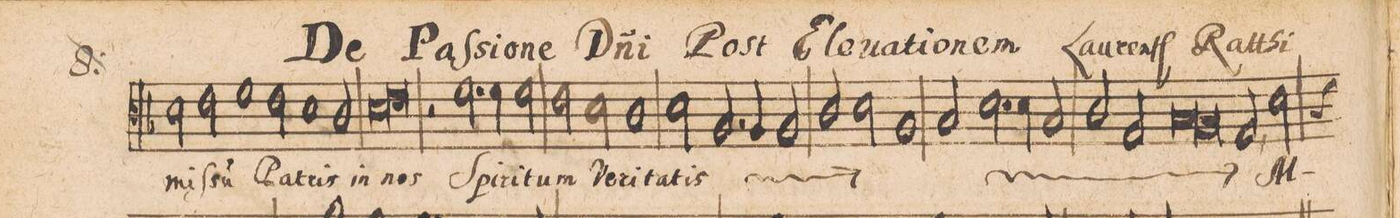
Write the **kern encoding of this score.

**kern	**text
*I"TENOR.	*
*clefC3	*
*k[b-]	*
*met(C|)	*
*M2/1	*
2d\	-miſ-
2e\	-s(um)
=45-	=45-
1f	Pa-
2e\	.
1d\	-tris
=46-	=46-
2c/	in
*lig	*
1d	nos.
=47-	=47-
1e	.
*Xlig	*
2r	.
2.f\	Spi-
=48-	=48-
4f\	-ri-
2f\	-tum
2e\	Ve-
2d\	-ri-
=49-	=49-
1c	-ta-
2d\	-tis
*	*ij
2.A/	Spi-
=50-	=50-
4A/	-ri-
2A/	-tum
2c/	Ve-
2d\	-ri-
=51-	=51-
1A	-ta-
2B-/	-tis
2.d\	Spi-
=52-	=52-
4d\	-ri-
2B-/	-tum
2c/	Ve-
2G/	-ri-
=53-	=53-
*lig	*
1B-	-ta-
1A	.
*Xlig	*
=54-	=54-
2G,/	-tis
*	*Xij
*custos:B	*
2d\	Al-
*-	*-
